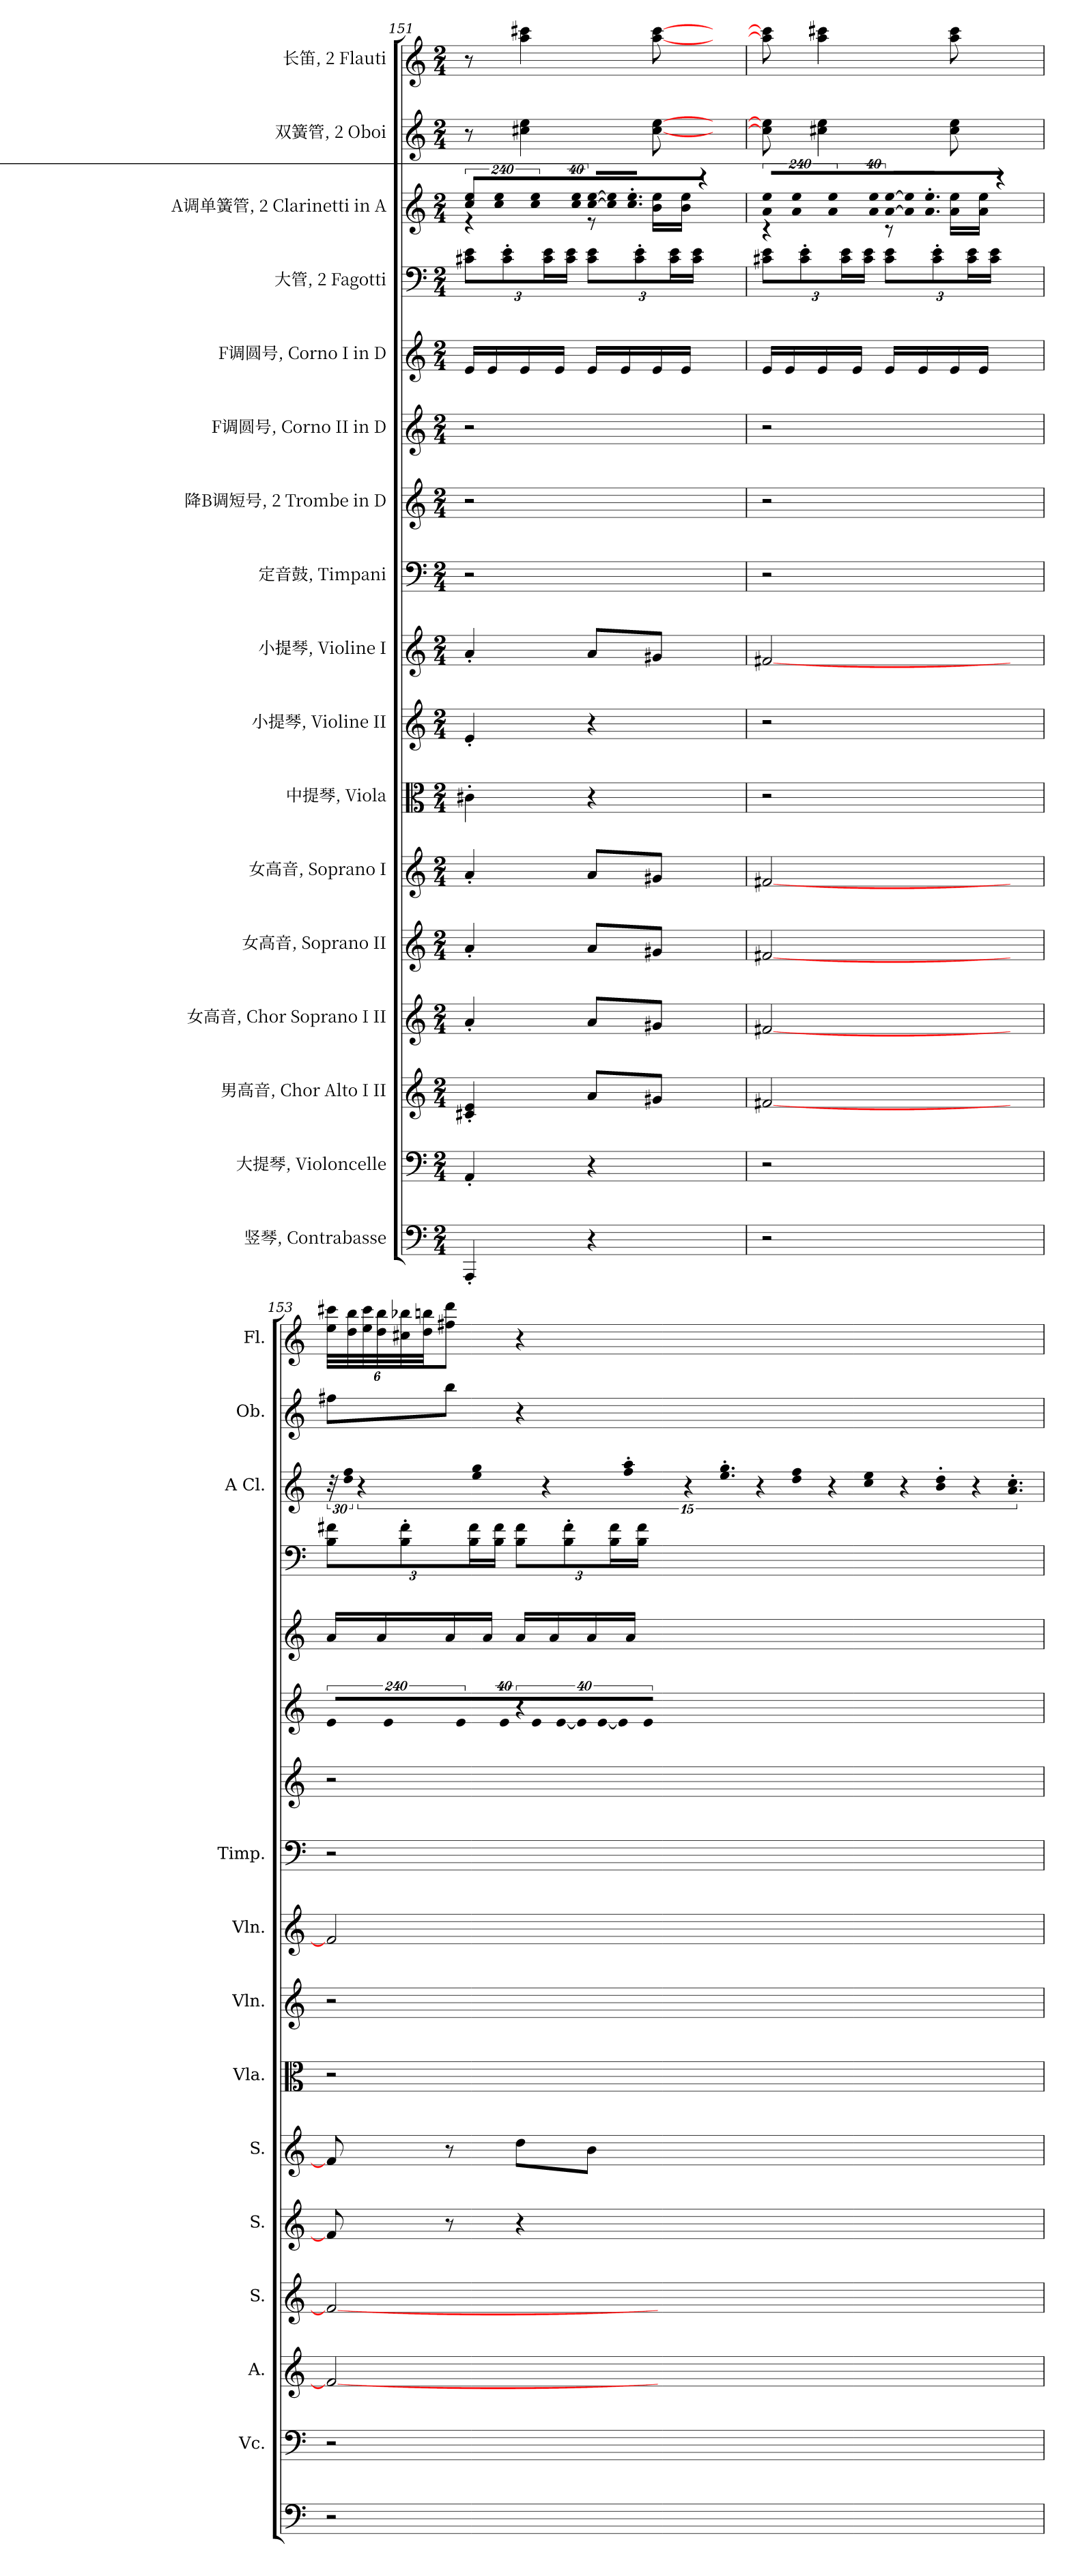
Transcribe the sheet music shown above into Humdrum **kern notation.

**kern	**kern	**kern	**kern	**kern	**kern	**kern	**kern	**kern	**kern	**kern	**kern	**kern	**kern	**kern	**kern	**kern
*part17	*part16	*part15	*part14	*part13	*part12	*part11	*part10	*part9	*part8	*part7	*part6	*part5	*part4	*part3	*part2	*part1
*staff17	*staff16	*staff15	*staff14	*staff13	*staff12	*staff11	*staff10	*staff9	*staff8	*staff7	*staff6	*staff5	*staff4	*staff3	*staff2	*staff1
*I"竖琴, Contrabasse	*I"大提琴, Violoncelle	*I"男高音, Chor Alto I II	*I"女高音, Chor Soprano I II	*I"女高音, Soprano II	*I"女高音, Soprano I	*I"中提琴, Viola	*I"小提琴, Violine II	*I"小提琴, Violine I	*I"定音鼓, Timpani	*I"降B调短号, 2 Trombe in D	*I"F调圆号, Corno II in D	*I"F调圆号, Corno I in D	*I"大管, 2 Fagotti	*I"A调单簧管, 2 Clarinetti in A	*I"双簧管, 2 Oboi	*I"长笛, 2 Flauti
*	*I'Vc.	*I'A.	*I'S.	*I'S.	*I'S.	*I'Vla.	*I'Vln.	*I'Vln.	*I'Timp.	*	*	*	*	*I'A Cl.	*I'Ob.	*I'Fl.
*clefF4	*clefF4	*clefG2	*clefG2	*clefG2	*clefG2	*clefC3	*clefG2	*clefG2	*clefF4	*clefG2	*clefG2	*clefG2	*clefF4	*clefG2	*clefG2	*clefG2
*	*	*	*	*	*	*	*	*	*	*ITrd1c2	*ITrd4c7	*ITrd4c7	*	*ITrd2c3	*	*
*k[]	*k[]	*k[]	*k[]	*k[]	*k[]	*k[]	*k[]	*k[]	*k[]	*k[b-e-]	*k[b-]	*k[b-]	*k[]	*k[f#c#g#]	*k[]	*k[]
*M2/4	*M2/4	*M2/4	*M2/4	*M2/4	*M2/4	*M2/4	*M2/4	*M2/4	*M2/4	*M2/4	*M2/4	*M2/4	*M2/4	*M2/4	*M2/4	*M2/4
*MM85	*MM85	*MM85	*MM85	*MM85	*MM85	*MM85	*MM85	*MM85	*MM85	*MM85	*MM85	*MM85	*MM85	*MM85	*MM85	*MM85
*	*	*	*	*	*	*	*	*	*	*	*	*	*Xbrackettup	*	*	*
=151	=151	=151	=151	=151	=151	=151	=151	=151	=151	=151	=151	=151	=151	=151	=151	=151
!	!	!	!	!	!	!	!	!	!	!	!	!	!	!LO:N:vis=16	!	!
*	*	*	*	*	*	*	*	*	*	*	*	*	*	*^	*	*
4AAA'/	4AA'/	4c#X/' 4e/'	4a'/	4a'/	4a'/	4c#X'\	4e'/	4a'/	2r	2r	2r	16A/LL	12c#X\ 12e\L	1920%137a/ 1920%137cc#/LL	4r	8r	8r
.	.	.	.	.	.	.	.	.	.	.	.	16A/	.	.	.	.	.
!	!	!	!	!	!	!	!	!	!	!	!	!	!	!LO:N:vis=16	!	!	!
.	.	.	.	.	.	.	.	.	.	.	.	.	.	1920%137a/ 1920%137cc#/	.	.	.
.	.	.	.	.	.	.	.	.	.	.	.	.	12c#\' 12e\'	.	.	.	.
.	.	.	.	.	.	.	.	.	.	.	.	16A/	.	.	.	4cc#X\ 4ee\	4aa\ 4ccc#X\
!	!	!	!	!	!	!	!	!	!	!	!	!	!	!LO:N:vis=16	!	!	!
.	.	.	.	.	.	.	.	.	.	.	.	.	.	1920%137a/ 1920%137cc#/	.	.	.
.	.	.	.	.	.	.	.	.	.	.	.	.	24c#\ 24e\L	.	.	.	.
.	.	.	.	.	.	.	.	.	.	.	.	16A/JJ	.	.	.	.	.
.	.	.	.	.	.	.	.	.	.	.	.	.	24c#\ 24e\JJ	.	.	.	.
!	!	!	!	!	!	!	!	!	!	!	!	!	!	!LO:N:vis=32	!	!	!
.	.	.	.	.	.	.	.	.	.	.	.	.	.	640%23a/ 640%23cc#/JJk	.	.	.
!	!	!	!	!	!	!	!	!	!	!	!	!	!	!LO:N:vis=32	!	!	!
4r	4r	8a/L	8a/L	8a/L	8a/L	4r	4r	8a/L	.	.	.	16A/LL	12c#\ 12e\L	[640%23a/ [640%23cc#/LLL	8r	.	.
!	!	!	!	!	!	!	!	!	!	!	!	!	!	!LO:N:vis=32	!	!	!
.	.	.	.	.	.	.	.	.	.	.	.	.	.	640%23a/] 640%23cc#/]J	.	.	.
.	.	.	.	.	.	.	.	.	.	.	.	16A/	.	.	.	.	.
!	!	!	!	!	!	!	!	!	!	!	!	!	!	!LO:N:vis=16.	!	!	!
.	.	.	.	.	.	.	.	.	.	.	.	.	.	960%103a/' 960%103cc#/'JJ	.	.	.
.	.	.	.	.	.	.	.	.	.	.	.	.	12c#\' 12e\'	.	.	.	.
.	.	8g#X/J	8g#X/J	8g#X/J	8g#X/J	.	.	8g#X/J	.	.	.	16A/	.	.	16g#\ 16cc#\LL	[8cc#\ [8ee\	[8aa\ [8ccc#\
.	.	.	.	.	.	.	.	.	.	.	.	.	24c#\ 24e\L	.	.	.	.
!	!	!	!	!	!	!	!	!	!	!	!	!	!	!LO:N:vis=16	!	!	!
.	.	.	.	.	.	.	.	.	.	.	.	.	.	1920%137r	.	.	.
.	.	.	.	.	.	.	.	.	.	.	.	16A/JJ	.	.	16g#\ 16cc#\JJ	.	.
.	.	.	.	.	.	.	.	.	.	.	.	.	24c#\ 24e\JJ	.	.	.	.
1920ryy	1920ryy	1920ryy	1920ryy	1920ryy	1920ryy	1920ryy	1920ryy	1920ryy	1920ryy	1920ryy	1920ryy	1920ryy	1920ryy	.	1920ryy	1920ryy	1920ryy
!!LO:PB:g=z
=152	=152	=152	=152	=152	=152	=152	=152	=152	=152	=152	=152	=152	=152	=152	=152	=152	=152
*	*	*	*	*	*	*	*	*	*	*	*	*	*	*	*	*	*MM85
!	!	!	!	!	!	!	!	!	!	!	!	!	!	!LO:N:vis=16	!	!	!
2r	2r	[2f#X/	[2f#X/	[2f#X/	[2f#X/	2r	2r	[2f#X/	2r	2r	2r	16A/LL	12c#X\ 12e\L	1920%137f#/ 1920%137cc#/LL	4r	8cc#\] 8ee\]	8aa\] 8ccc#\]
.	.	.	.	.	.	.	.	.	.	.	.	16A/	.	.	.	.	.
!	!	!	!	!	!	!	!	!	!	!	!	!	!	!LO:N:vis=16	!	!	!
.	.	.	.	.	.	.	.	.	.	.	.	.	.	1920%137f#/ 1920%137cc#/	.	.	.
.	.	.	.	.	.	.	.	.	.	.	.	.	12c#\' 12e\'	.	.	.	.
.	.	.	.	.	.	.	.	.	.	.	.	16A/	.	.	.	4cc#X\ 4ee\	4aa\ 4ccc#X\
!	!	!	!	!	!	!	!	!	!	!	!	!	!	!LO:N:vis=16	!	!	!
.	.	.	.	.	.	.	.	.	.	.	.	.	.	1920%137f#/ 1920%137cc#/	.	.	.
.	.	.	.	.	.	.	.	.	.	.	.	.	24c#\ 24e\L	.	.	.	.
.	.	.	.	.	.	.	.	.	.	.	.	16A/JJ	.	.	.	.	.
.	.	.	.	.	.	.	.	.	.	.	.	.	24c#\ 24e\JJ	.	.	.	.
!	!	!	!	!	!	!	!	!	!	!	!	!	!	!LO:N:vis=32	!	!	!
.	.	.	.	.	.	.	.	.	.	.	.	.	.	640%23f#/ 640%23cc#/JJk	.	.	.
!	!	!	!	!	!	!	!	!	!	!	!	!	!	!LO:N:vis=32	!	!	!
.	.	.	.	.	.	.	.	.	.	.	.	16A/LL	12c#\ 12e\L	[640%23f#/ [640%23cc#/LLL	8r	.	.
!	!	!	!	!	!	!	!	!	!	!	!	!	!	!LO:N:vis=32	!	!	!
.	.	.	.	.	.	.	.	.	.	.	.	.	.	640%23f#/] 640%23cc#/]J	.	.	.
.	.	.	.	.	.	.	.	.	.	.	.	16A/	.	.	.	.	.
!	!	!	!	!	!	!	!	!	!	!	!	!	!	!LO:N:vis=16.	!	!	!
.	.	.	.	.	.	.	.	.	.	.	.	.	.	960%103f#/' 960%103cc#/'JJ	.	.	.
.	.	.	.	.	.	.	.	.	.	.	.	.	12c#\' 12e\'	.	.	.	.
.	.	.	.	.	.	.	.	.	.	.	.	16A/	.	.	16f#\ 16cc#\LL	8cc#\ 8ee\	8aa\ 8ccc#\
.	.	.	.	.	.	.	.	.	.	.	.	.	24c#\ 24e\L	.	.	.	.
!	!	!	!	!	!	!	!	!	!	!	!	!	!	!LO:N:vis=16	!	!	!
.	.	.	.	.	.	.	.	.	.	.	.	.	.	1920%137r	.	.	.
.	.	.	.	.	.	.	.	.	.	.	.	16A/JJ	.	.	16f#\ 16cc#\JJ	.	.
.	.	.	.	.	.	.	.	.	.	.	.	.	24c#\ 24e\JJ	.	.	.	.
1920ryy	1920ryy	1920ryy	1920ryy	1920ryy	1920ryy	1920ryy	1920ryy	1920ryy	1920ryy	1920ryy	1920ryy	1920ryy	1920ryy	.	1920ryy	1920ryy	1920ryy
=153	=153	=153	=153	=153	=153	=153	=153	=153	=153	=153	=153	=153	=153	=153	=153	=153	=153
!	!	!	!	!	!	!	!	!	!	!	!LO:N:vis=16	!	!	!LO:N:vis=64	!	!	!
*	*	*	*	*	*	*	*	*	*	*	*	*	*	*v	*v	*	*
*	*	*	*	*	*	*	*	*	*	*	*	*	*	*	*	*Xbrackettup
*	*	*	*	*	*	*	*	*	*	*	*	*	*	*	*	*MM85
2r	2r	2f#/_	2f#/_	8f#/]	8f#/]	2r	2r	2f#/]	2r	2r	1920%137A/LL	16d/LL	12B\ 12f#X\L	960%17r	8ff#X\L	48ee\ 48ccc#X\LLL
!	!	!	!	!	!	!	!	!	!	!	!	!	!	!LO:N:vis=256%9	!	!
.	.	.	.	.	.	.	.	.	.	.	.	.	.	960%17b\ 960%17dd\	.	.
.	.	.	.	.	.	.	.	.	.	.	.	.	.	.	.	48dd\ 48bb\
.	.	.	.	.	.	.	.	.	.	.	.	.	.	1920ryy	.	.
!	!	!	!	!	!	!	!	!	!	!	!	!	!	!LO:N:vis=32	!	!
.	.	.	.	.	.	.	.	.	.	.	.	.	.	640%23r	.	.
.	.	.	.	.	.	.	.	.	.	.	.	.	.	.	.	48ee\ 48ccc#\
.	.	.	.	.	.	.	.	.	.	.	.	16d/	.	.	.	48dd\ 48bb\
!	!	!	!	!	!	!	!	!	!	!	!LO:N:vis=16	!	!	!	!	!
.	.	.	.	.	.	.	.	.	.	.	1920%137A/	.	.	.	.	.
!	!	!	!	!	!	!	!	!	!	!	!	!	!	!LO:N:vis=32	!	!
.	.	.	.	.	.	.	.	.	.	.	.	.	.	640%23cc#\ 640%23ee\	.	.
.	.	.	.	.	.	.	.	.	.	.	.	.	12B\' 12f#\'	.	.	48cc#X\ 48bb-X\
.	.	.	.	.	.	.	.	.	.	.	.	.	.	.	.	48dd\ 48bbn\JJ
!	!	!	!	!	!	!	!	!	!	!	!	!	!	!LO:N:vis=32	!	!
.	.	.	.	.	.	.	.	.	.	.	.	.	.	640%23r	.	.
.	.	.	.	8r	8r	.	.	.	.	.	.	16d/	.	.	8bb\J	8ff#X\ 8ddd\J
!	!	!	!	!	!	!	!	!	!	!	!LO:N:vis=16	!	!	!	!	!
.	.	.	.	.	.	.	.	.	.	.	1920%137A/	.	.	.	.	.
!	!	!	!	!	!	!	!	!	!	!	!	!	!	!LO:N:vis=32	!	!
.	.	.	.	.	.	.	.	.	.	.	.	.	.	640%23dd\' 640%23ff#\'	.	.
.	.	.	.	.	.	.	.	.	.	.	.	.	24B\ 24f#\L	.	.	.
!	!	!	!	!	!	!	!	!	!	!	!	!	!	!LO:N:vis=64	!	!
.	.	.	.	.	.	.	.	.	.	.	.	.	.	960%17r	.	.
.	.	.	.	.	.	.	.	.	.	.	.	16d/JJ	.	.	.	.
!	!	!	!	!	!	!	!	!	!	!	!	!	!	!LO:N:vis=32.	!	!
.	.	.	.	.	.	.	.	.	.	.	.	.	.	1920%103cc#\' 1920%103ee\'	.	.
.	.	.	.	.	.	.	.	.	.	.	.	.	24B\ 24f#\JJ	.	.	.
!	!	!	!	!	!	!	!	!	!	!	!LO:N:vis=32	!	!	!	!	!
.	.	.	.	.	.	.	.	.	.	.	640%23A/JJk	.	.	.	.	.
*	*	*	*	*	*	*	*	*	*	*	*	*	*	*	*	*MM90
!	!	!	!	!	!	!	!	!	!	!	!LO:N:vis=32	!	!	!	!	!
.	.	.	.	4r	8dd\L	.	.	.	.	.	640%23r	16d/LL	12B\ 12f#\L	.	4r	4r
!	!	!	!	!	!	!	!	!	!	!	!	!	!	!LO:N:vis=64	!	!
.	.	.	.	.	.	.	.	.	.	.	.	.	.	960%17r	.	.
!	!	!	!	!	!	!	!	!	!	!	!	!	!	!LO:N:vis=256%9	!	!
.	.	.	.	.	.	.	.	.	.	.	.	.	.	960%17b\ 960%17dd\	.	.
!	!	!	!	!	!	!	!	!	!	!	!LO:N:vis=32	!	!	!	!	!
.	.	.	.	.	.	.	.	.	.	.	640%23A/LLL	.	.	.	.	.
!	!	!	!	!	!	!	!	!	!	!	!	!	!	!LO:N:vis=32	!	!
.	.	.	.	.	.	.	.	.	.	.	.	.	.	640%23r	.	.
.	.	.	.	.	.	.	.	.	.	.	.	16d/	.	.	.	.
!	!	!	!	!	!	!	!	!	!	!	!LO:N:vis=32	!	!	!	!	!
.	.	.	.	.	.	.	.	.	.	.	[640%23A/	.	.	.	.	.
!	!	!	!	!	!	!	!	!	!	!	!	!	!	!LO:N:vis=32	!	!
.	.	.	.	.	.	.	.	.	.	.	.	.	.	640%23a\ 640%23cc#\	.	.
.	.	.	.	.	.	.	.	.	.	.	.	.	12B\' 12f#\'	.	.	.
!	!	!	!	!	!	!	!	!	!	!	!LO:N:vis=32	!	!	!	!	!
.	.	.	.	.	.	.	.	.	.	.	640%23A/]	.	.	.	.	.
!	!	!	!	!	!	!	!	!	!	!	!	!	!	!LO:N:vis=32	!	!
.	.	.	.	.	.	.	.	.	.	.	.	.	.	640%23r	.	.
.	.	.	.	.	8b\J	.	.	.	.	.	.	16d/	.	.	.	.
!	!	!	!	!	!	!	!	!	!	!	!LO:N:vis=32	!	!	!	!	!
.	.	.	.	.	.	.	.	.	.	.	[640%23A/	.	.	.	.	.
!	!	!	!	!	!	!	!	!	!	!	!	!	!	!LO:N:vis=32	!	!
.	.	.	.	.	.	.	.	.	.	.	.	.	.	640%23g#\' 640%23b\'	.	.
.	.	.	.	.	.	.	.	.	.	.	.	.	24B\ 24f#\L	.	.	.
!	!	!	!	!	!	!	!	!	!	!	!LO:N:vis=32	!	!	!	!	!
.	.	.	.	.	.	.	.	.	.	.	640%23A/]	.	.	.	.	.
!	!	!	!	!	!	!	!	!	!	!	!	!	!	!LO:N:vis=64	!	!
.	.	.	.	.	.	.	.	.	.	.	.	.	.	960%17r	.	.
.	.	.	.	.	.	.	.	.	.	.	.	16d/JJ	.	.	.	.
!	!	!	!	!	!	!	!	!	!	!	!	!	!	!LO:N:vis=32.	!	!
.	.	.	.	.	.	.	.	.	.	.	.	.	.	1920%103f#\' 1920%103a\'	.	.
.	.	.	.	.	.	.	.	.	.	.	.	.	24B\ 24f#\JJ	.	.	.
!	!	!	!	!	!	!	!	!	!	!	!LO:N:vis=32	!	!	!	!	!
.	.	.	.	.	.	.	.	.	.	.	640%23A/JJJ	.	.	.	.	.
640ryy	640ryy	640ryy	640ryy	640ryy	640ryy	640ryy	640ryy	640ryy	640ryy	640ryy	.	640ryy	640ryy	.	640ryy	640ryy
=	=	=	=	=	=	=	=	=	=	=	=	=	=	=	=	=
*-	*-	*-	*-	*-	*-	*-	*-	*-	*-	*-	*-	*-	*-	*-	*-	*-
